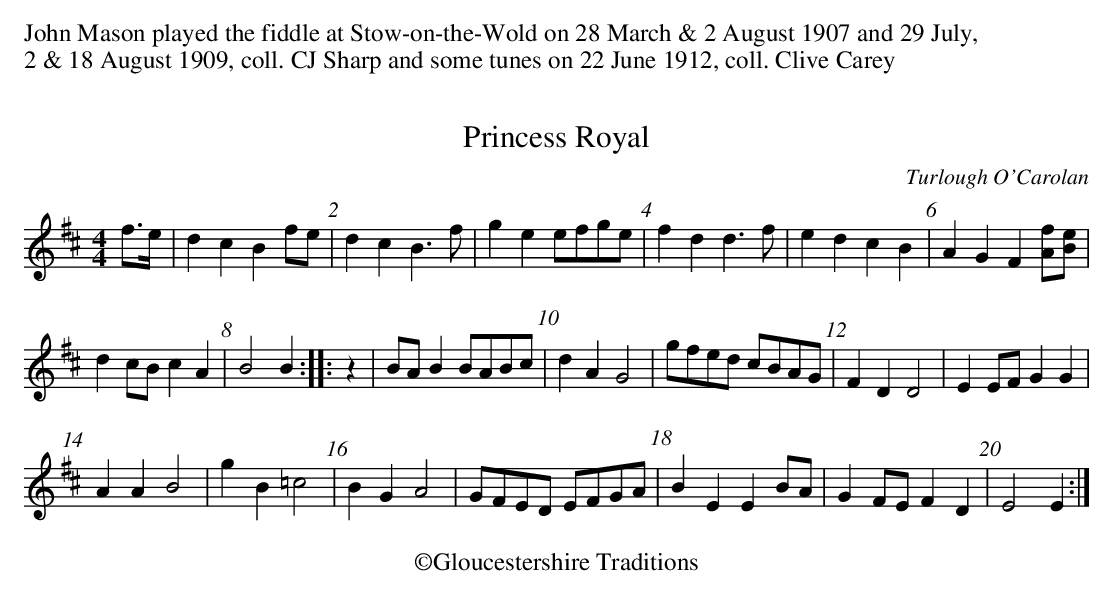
X:1
T:Princess Royal
C:Turlough O'Carolan
M:4/4
L:1/8
K:E dor
f>e | d2 c2 B2 fe | d2 c2 B3 f | g2 e2 efge | f2 d2 d3 f | e2 d2 c2 B2 | A2 G2 F2 [Af][Be] |
d2 cB c2 A2 | B4 B2 :: z2 | BA B2 BABc | d2 A2 G4 | gfed cBAG | F2 D2 D4 | E2 EF G2 G2 |
A2 A2 B4 | g2 B2 =c4 | B2 G2 A4 | GFED EFGA | B2 E2 E2 BA | G2 FE F2 D2 | E4 E2 :|
